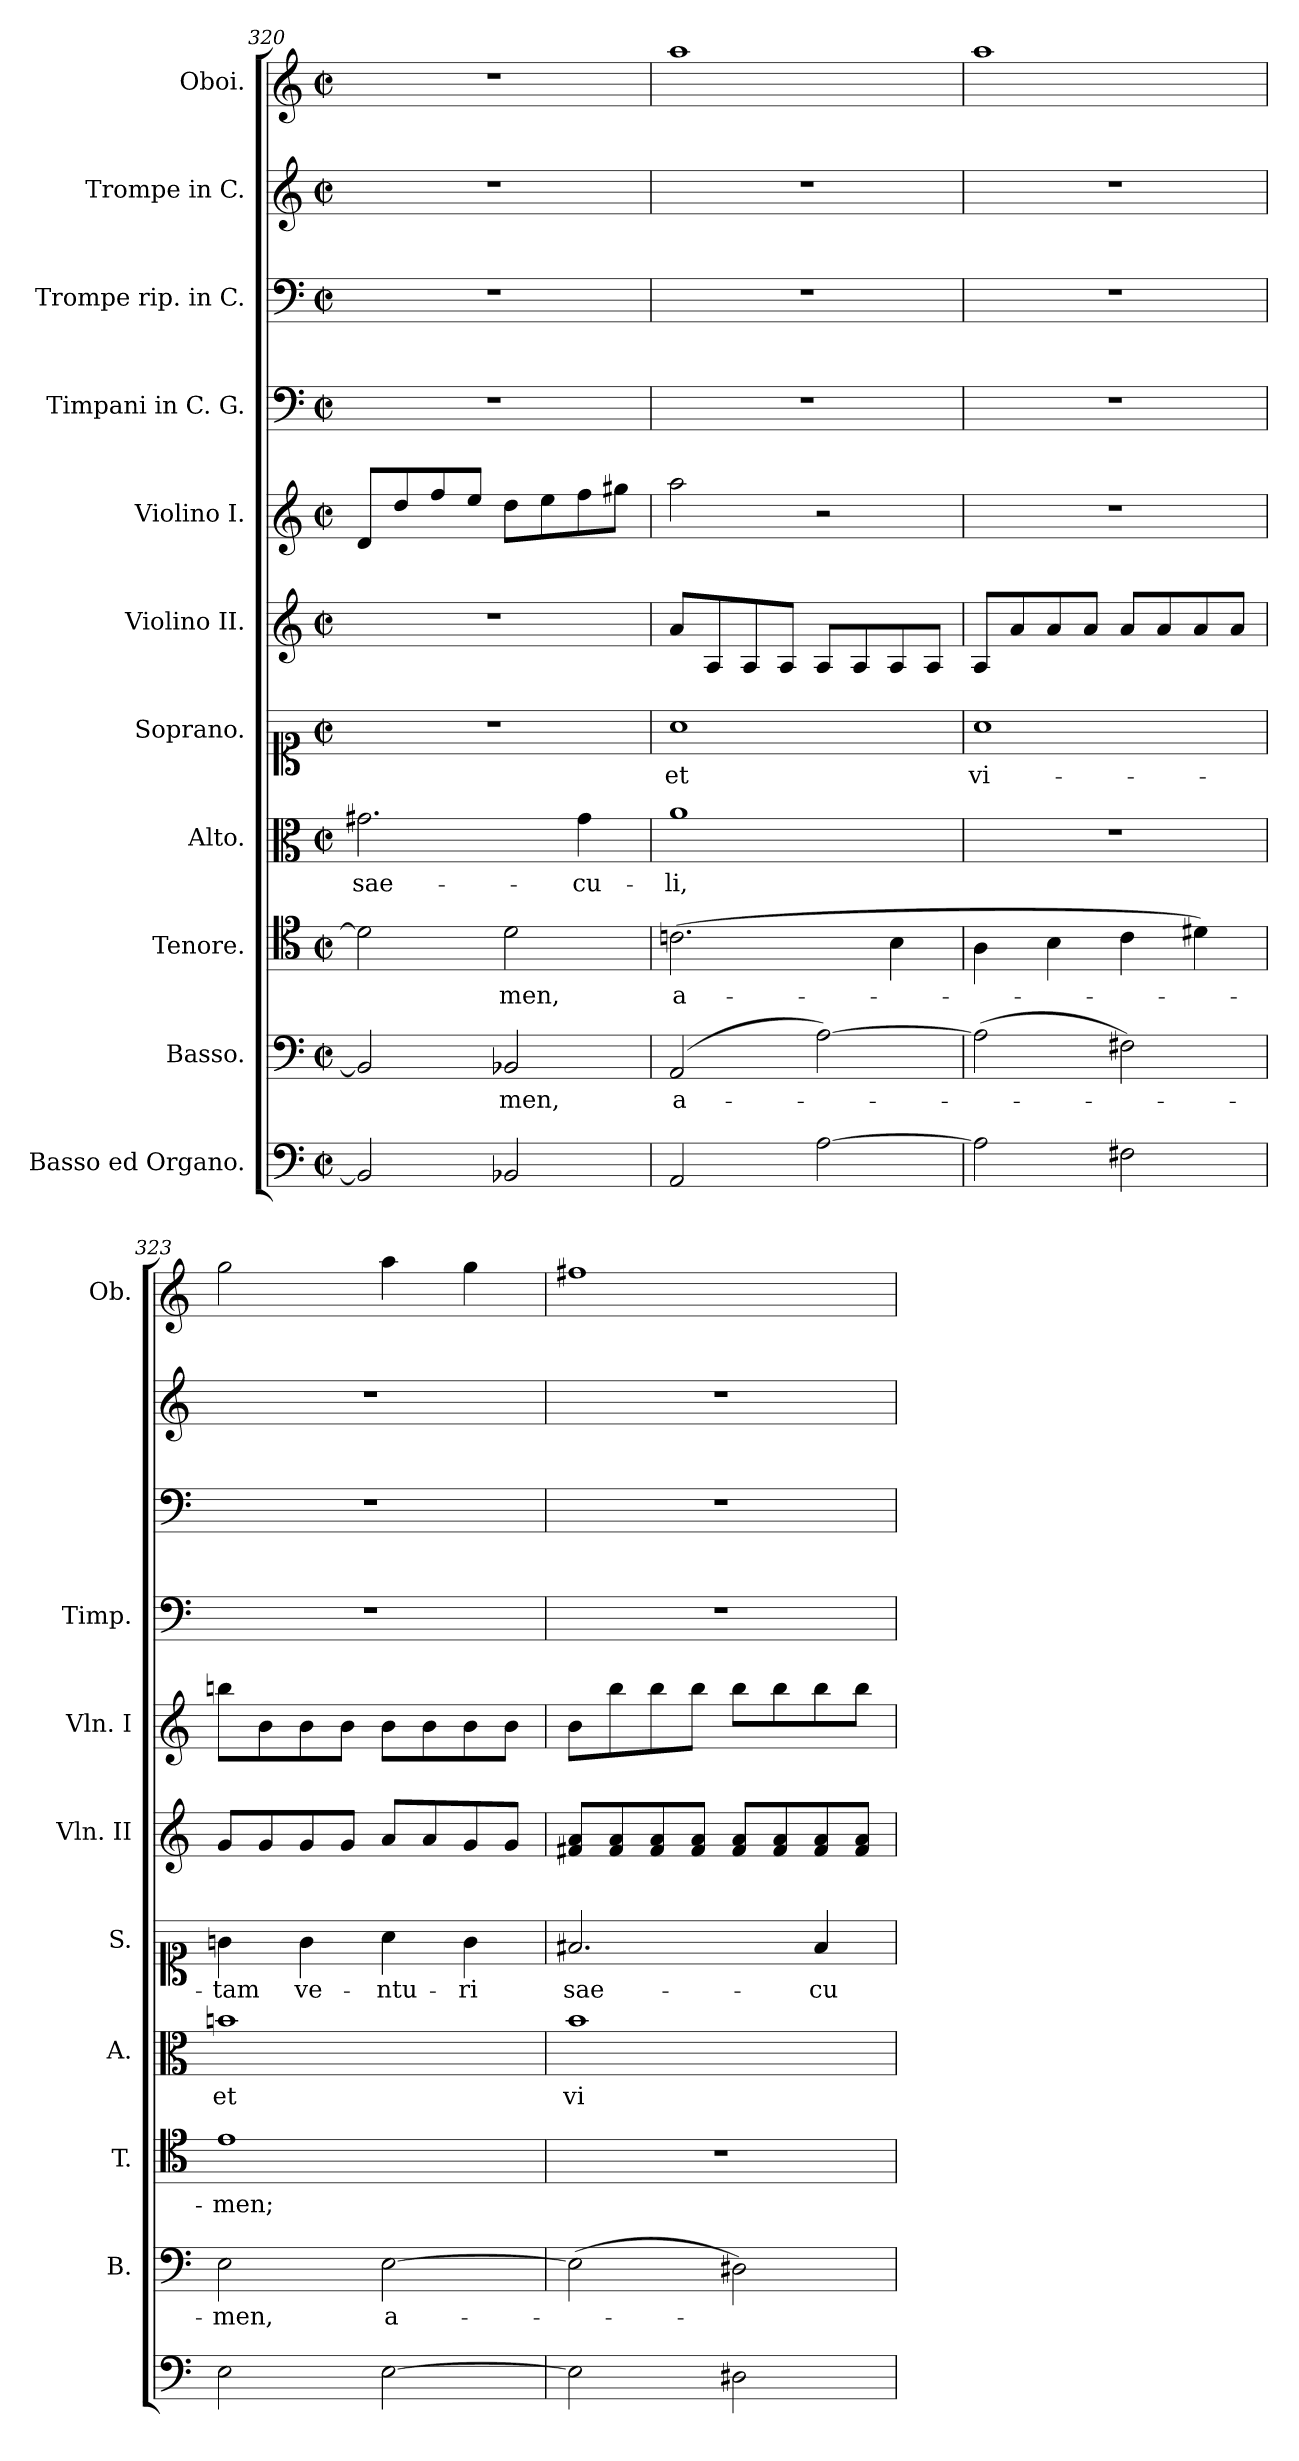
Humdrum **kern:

**kern	**kern	**text	**kern	**text	**kern	**text	**kern	**text	**kern	**kern	**kern	**kern	**kern	**kern
*part11	*part10	*part10	*part9	*part9	*part8	*part8	*part7	*part7	*part6	*part5	*part4	*part3	*part2	*part1
*staff11	*staff10	*staff10	*staff9	*staff9	*staff8	*staff8	*staff7	*staff7	*staff6	*staff5	*staff4	*staff3	*staff2	*staff1
*I"Basso ed  Organo.	*I"Basso.	*	*I"Tenore.	*	*I"Alto.	*	*I"Soprano.	*	*I"Violino II.	*I"Violino I.	*I"Timpani in C. G.	*I"Trompe rip. in C.	*I"Trompe in C.	*I"Oboi.
*	*I'B.	*	*I'T.	*	*I'A.	*	*I'S.	*	*I'Vln. II	*I'Vln. I	*I'Timp.	*	*	*I'Ob.
*clefF4	*clefF4	*	*clefC4	*	*clefC3	*	*clefC1	*	*clefG2	*clefG2	*clefF4	*clefF4	*clefG2	*clefG2
*k[]	*k[]	*	*k[]	*	*k[]	*	*k[]	*	*k[]	*k[]	*k[]	*k[]	*k[]	*k[]
*M2/2	*M2/2	*	*M2/2	*	*M2/2	*	*M2/2	*	*M2/2	*M2/2	*M2/2	*M2/2	*M2/2	*M2/2
*met(c|)	*met(c|)	*	*met(c|)	*	*met(c|)	*	*met(c|)	*	*met(c|)	*met(c|)	*met(c|)	*met(c|)	*met(c|)	*met(c|)
=320	=320	=320	=320	=320	=320	=320	=320	=320	=320	=320	=320	=320	=320	=320
!	!	!	!	!	!	!LO:LY:b	!	!	!	!	!	!	!	!
2BB-/]	2BB-/]	.	2d\]	.	2.g#X\	sae-	1r	.	1r	8d/L	1r	1r	1r	1r
.	.	.	.	.	.	.	.	.	.	8dd/	.	.	.	.
.	.	.	.	.	.	.	.	.	.	8ff/	.	.	.	.
.	.	.	.	.	.	.	.	.	.	8ee/J	.	.	.	.
!	!	!LO:LY:b	!	!LO:LY:b	!	!	!	!	!	!	!	!	!	!
2BB-X/	2BB-X/	-men,	2d\	-men,	.	.	.	.	.	8dd\L	.	.	.	.
.	.	.	.	.	.	.	.	.	.	8ee\	.	.	.	.
!	!	!	!	!	!	!LO:LY:b	!	!	!	!	!	!	!	!
.	.	.	.	.	4g#\	-cu-	.	.	.	8ff\	.	.	.	.
.	.	.	.	.	.	.	.	.	.	8gg#X\J	.	.	.	.
=321	=321	=321	=321	=321	=321	=321	=321	=321	=321	=321	=321	=321	=321	=321
!	!	!LO:LY:b	!	!LO:LY:b	!	!LO:LY:b	!	!LO:LY:b	!	!	!	!	!	!
2AA/	(>2AA/	a-	(>2.cn\	a-	1a	-li,	1a	et	8a/L	2aa\	1r	1r	1r	1aa
.	.	.	.	.	.	.	.	.	8A/	.	.	.	.	.
.	.	.	.	.	.	.	.	.	8A/	.	.	.	.	.
.	.	.	.	.	.	.	.	.	8A/J	.	.	.	.	.
[2A\	[2A\)	.	.	.	.	.	.	.	8A/L	2r	.	.	.	.
.	.	.	.	.	.	.	.	.	8A/	.	.	.	.	.
.	.	.	4B\	.	.	.	.	.	8A/	.	.	.	.	.
.	.	.	.	.	.	.	.	.	8A/J	.	.	.	.	.
!!LO:LB:g=z
=322	=322	=322	=322	=322	=322	=322	=322	=322	=322	=322	=322	=322	=322	=322
!	!	!	!	!	!	!	!	!LO:LY:b	!	!	!	!	!	!
2A\]	(>2A\]	.	4A\	.	1r	.	1a	vi-	8A/L	1r	1r	1r	1r	1aa
.	.	.	.	.	.	.	.	.	8a/	.	.	.	.	.
.	.	.	4B\	.	.	.	.	.	8a/	.	.	.	.	.
.	.	.	.	.	.	.	.	.	8a/J	.	.	.	.	.
2F#X\	2F#X\)	.	4c\	.	.	.	.	.	8a/L	.	.	.	.	.
.	.	.	.	.	.	.	.	.	8a/	.	.	.	.	.
.	.	.	4d#X\)	.	.	.	.	.	8a/	.	.	.	.	.
.	.	.	.	.	.	.	.	.	8a/J	.	.	.	.	.
=323	=323	=323	=323	=323	=323	=323	=323	=323	=323	=323	=323	=323	=323	=323
!	!	!LO:LY:b	!	!LO:LY:b	!	!LO:LY:b	!	!LO:LY:b	!	!	!	!	!	!
2E\	2E\	men,	1e	men;	1bn	et	4gn\	-tam	8g/L	8bbn\L	1r	1r	1r	2gg\
.	.	.	.	.	.	.	.	.	8g/	8b\	.	.	.	.
!	!	!	!	!	!	!	!	!LO:LY:b	!	!	!	!	!	!
.	.	.	.	.	.	.	4g\	ve-	8g/	8b\	.	.	.	.
.	.	.	.	.	.	.	.	.	8g/J	8b\J	.	.	.	.
!	!	!LO:LY:b	!	!	!	!	!	!LO:LY:b	!	!	!	!	!	!
[2E\	[2E\	a-	.	.	.	.	4a\	-ntu-	8a/L	8b\L	.	.	.	4aa\
.	.	.	.	.	.	.	.	.	8a/	8b\	.	.	.	.
!	!	!	!	!	!	!	!	!LO:LY:b	!	!	!	!	!	!
.	.	.	.	.	.	.	4g\	-ri	8g/	8b\	.	.	.	4gg\
.	.	.	.	.	.	.	.	.	8g/J	8b\J	.	.	.	.
=324	=324	=324	=324	=324	=324	=324	=324	=324	=324	=324	=324	=324	=324	=324
!	!	!	!	!	!	!LO:LY:b	!	!LO:LY:b	!	!	!	!	!	!
2E\]	(>2E\]	.	1r	.	1b	vi-	2.f#X/	sae-	8f#X/ 8a/L	8b\L	1r	1r	1r	1ff#X
.	.	.	.	.	.	.	.	.	8f#/ 8a/	8bb\	.	.	.	.
.	.	.	.	.	.	.	.	.	8f#/ 8a/	8bb\	.	.	.	.
.	.	.	.	.	.	.	.	.	8f#/ 8a/J	8bb\J	.	.	.	.
2D#X\	2D#X\)	.	.	.	.	.	.	.	8f#/ 8a/L	8bb\L	.	.	.	.
.	.	.	.	.	.	.	.	.	8f#/ 8a/	8bb\	.	.	.	.
!	!	!	!	!	!	!	!	!LO:LY:b	!	!	!	!	!	!
.	.	.	.	.	.	.	4f#/	-cu-	8f#/ 8a/	8bb\	.	.	.	.
.	.	.	.	.	.	.	.	.	8f#/ 8a/J	8bb\J	.	.	.	.
=	=	=	=	=	=	=	=	=	=	=	=	=	=	=
*-	*-	*-	*-	*-	*-	*-	*-	*-	*-	*-	*-	*-	*-	*-
